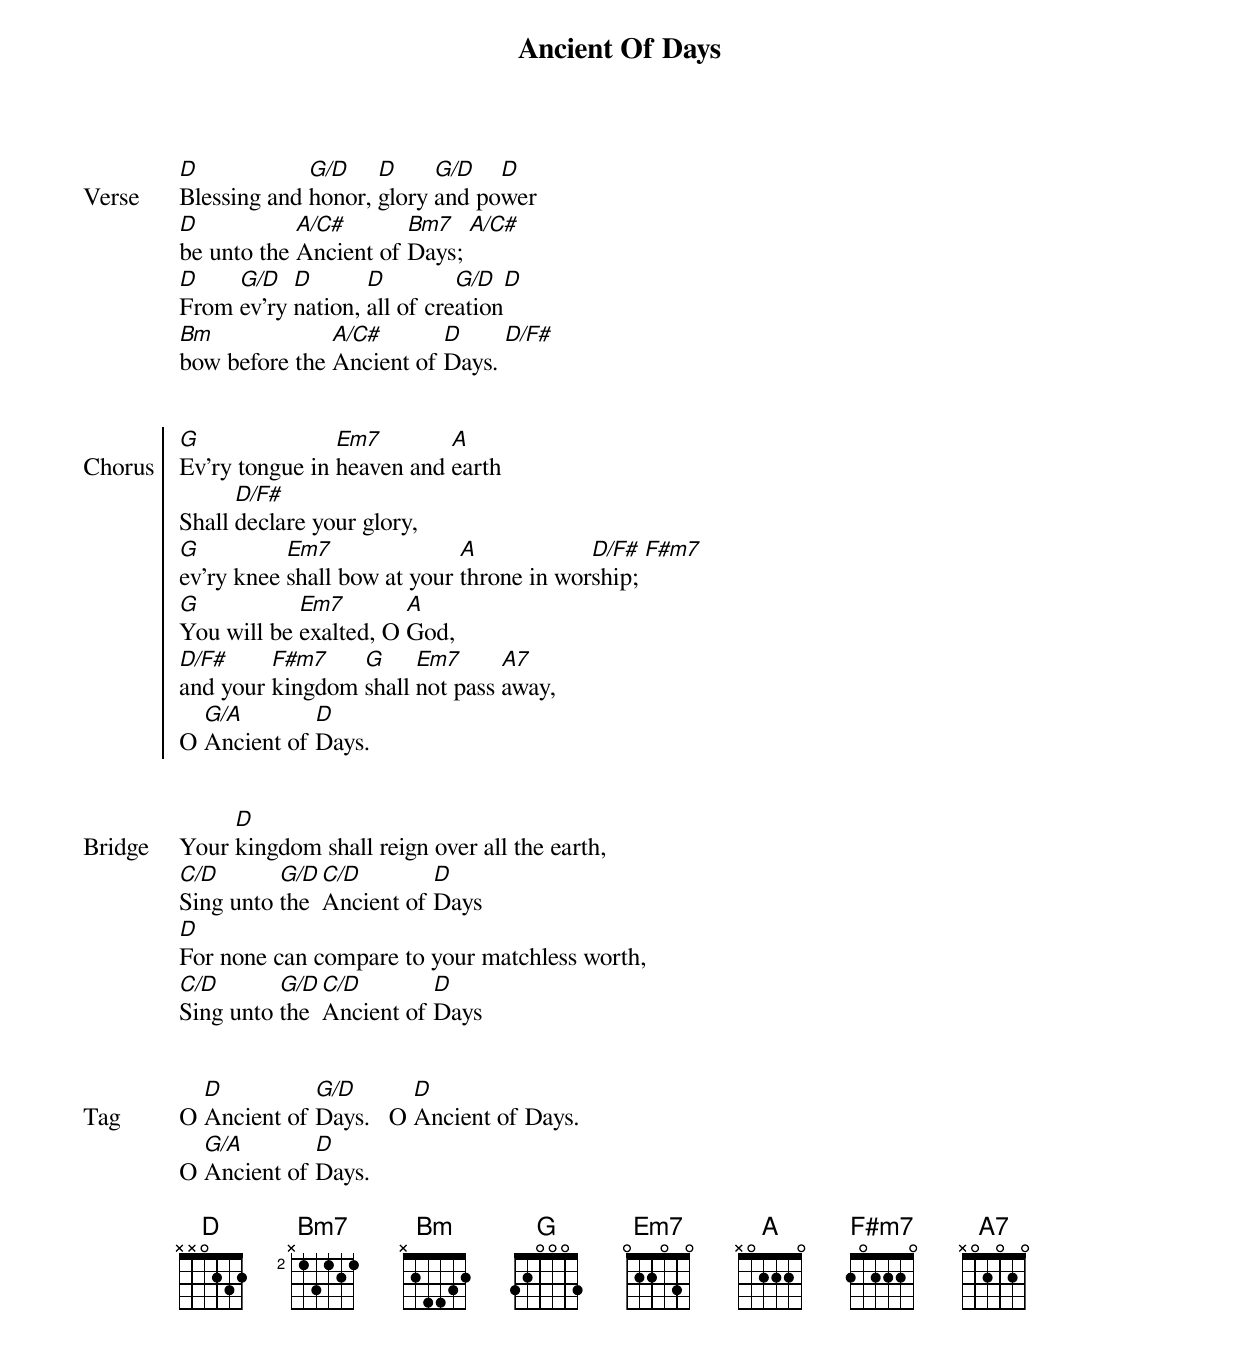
{title: Ancient Of Days}
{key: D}
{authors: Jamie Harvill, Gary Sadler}
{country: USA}
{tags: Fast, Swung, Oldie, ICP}
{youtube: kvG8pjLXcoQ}

{start_of_verse: Verse}
[D]Blessing and [G/D]honor, [D]glory [G/D]and po[D]wer
[D]be unto the [A/C#]Ancient of [Bm7]Days; [A/C#]
[D]From [G/D]ev’ry [D]nation, [D]all of cre[G/D]ation[D]
[Bm]bow before the [A/C#]Ancient of [D]Days. [D/F#]

{end_of_verse}

{start_of_chorus: Chorus}
[G]Ev’ry tongue in [Em7]heaven and [A]earth
Shall [D/F#]declare your glory,
[G]ev’ry knee [Em7]shall bow at your [A]throne in wor[D/F#]ship; [F#m7]
[G]You will be [Em7]exalted, O [A]God,
[D/F#]and your [F#m7]kingdom [G]shall [Em7]not pass [A7]away,
O [G/A]Ancient of [D]Days.

{end_of_chorus}

{start_of_bridge: Bridge}
Your [D]kingdom shall reign over all the earth,
[C/D]Sing unto [G/D]the [C/D]Ancient of [D]Days
[D]For none can compare to your matchless worth,
[C/D]Sing unto [G/D]the [C/D]Ancient of [D]Days

{end_of_bridge}

{start_of_tag: Tag}
O [D]Ancient of [G/D]Days.   O [D]Ancient of Days.
O [G/A]Ancient of [D]Days.

{end_of_tag}
